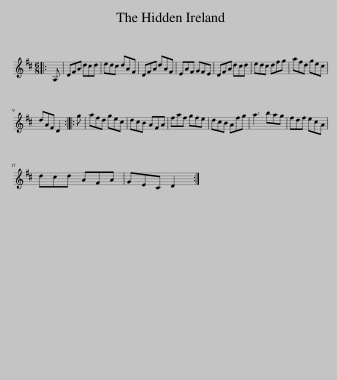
X:1
L:1/8
M:6/8
I:linebreak $
K:D
V:1 treble
V:1
|: A, | DFA dcd | edc dAF | DFA dAF | EAF GFE | %5
 DFA dcd | edc dfg | afd gec |$ dAF D2 :: g | %10
 afd gec | dcB AFA | faf gfe | dcB Afg | a3 bag | %15
 fdf ecA |$ dcd AFA | GEC D2 :| %18
